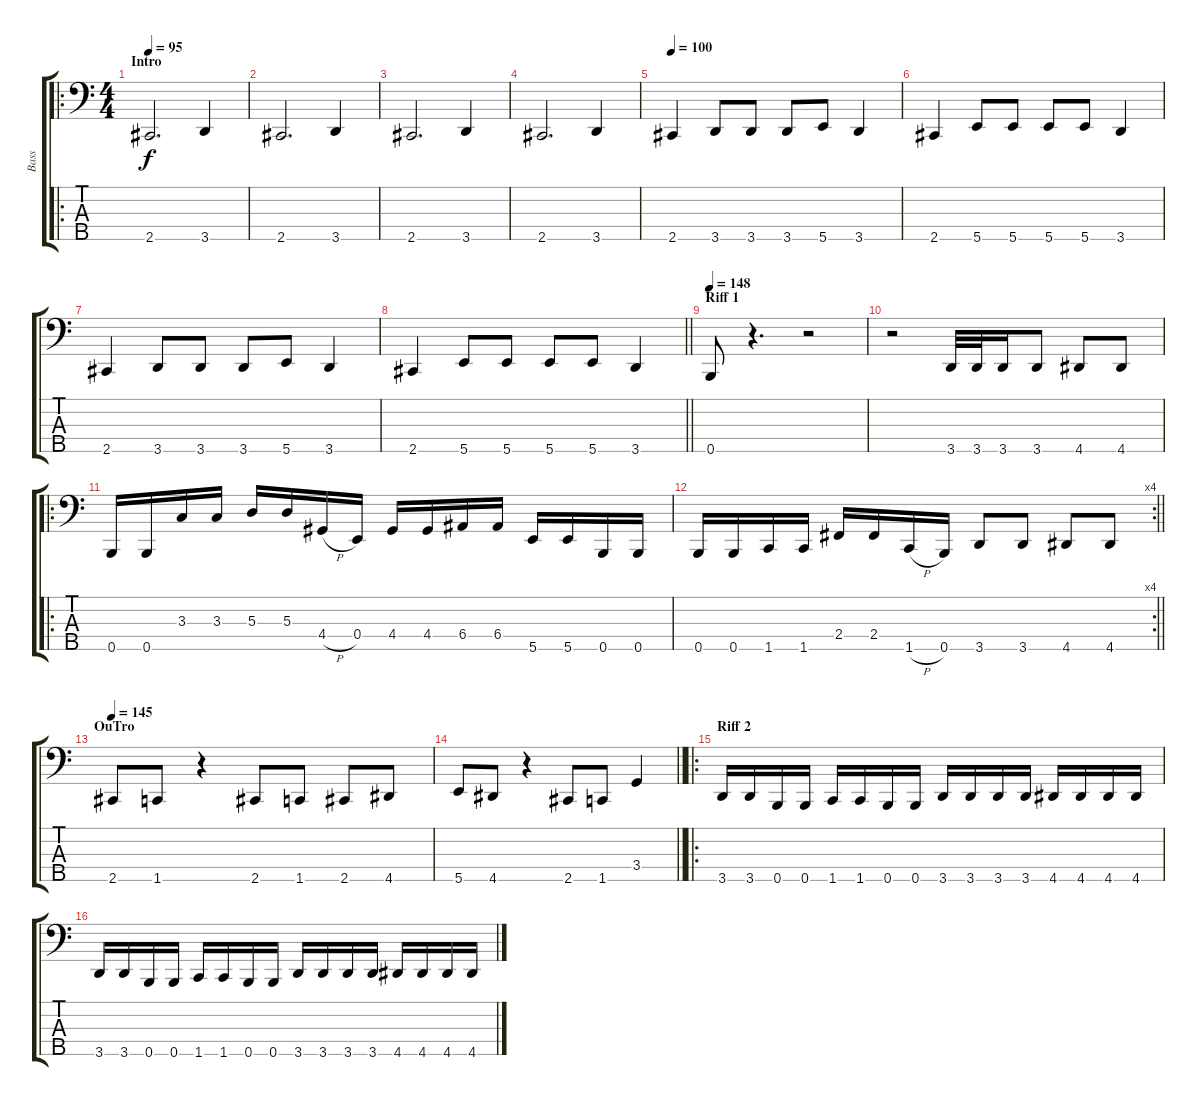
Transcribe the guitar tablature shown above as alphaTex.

\track ("Bass" "Bass") {instrument electricbassfinger}
\staff {score tabs}
\tuning (G2 D2 A1 E1 B0) {hide}
\ro
\ts (4 4)
\section ("" "Intro")
\tempo 95
\clef f4
\ks c
2.5.2{d dy f instrument electricbassfinger} 3.5.4 |
2.5.2{d} 3.5.4 |
2.5.2{d} 3.5.4 |
2.5.2{d} 3.5.4 |
\tempo 100
2.5.4 3.5.8 3.5.8 3.5.8 5.5.8 3.5.4 |
2.5.4 5.5.8 5.5.8 5.5.8 5.5.8 3.5.4 |
2.5.4 3.5.8 3.5.8 3.5.8 5.5.8 3.5.4 |
\barLineRight lightlight
2.5.4 5.5.8 5.5.8 5.5.8 5.5.8 3.5.4 |
\section ("" "Riff 1")
\tempo 148
0.5.8 r.4{d} r.2 |
r.2 3.5.32 3.5.32 3.5.16 3.5.8 4.5.8 4.5.8 |
\ro
0.5.16 0.5.16 3.3.16 3.3.16 5.3.16 5.3.16 4.4{h}.16 0.4.16 4.4.16 4.4.16 6.4.16 6.4.16 5.5.16 5.5.16 0.5.16 0.5.16 |
\rc 4
\barLineRight lightlight
0.5.16 0.5.16 1.5.16 1.5.16 2.4.16 2.4.16 1.5{h}.16 0.5.16 3.5.8 3.5.8 4.5.8 4.5.8 |
\section ("" "OuTro")
\tempo 145
2.5.8 1.5.8 r.4 2.5.8 1.5.8 2.5.8 4.5.8 |
\barLineRight lightlight
5.5.8 4.5.8 r.4 2.5.8 1.5.8 3.4.4 |
\ro
\section ("" "Riff 2")
3.5.16 3.5.16 0.5.16 0.5.16 1.5.16 1.5.16 0.5.16 0.5.16 3.5.16 3.5.16 3.5.16 3.5.16 4.5.16 4.5.16 4.5.16 4.5.16 |
3.5.16 3.5.16 0.5.16 0.5.16 1.5.16 1.5.16 0.5.16 0.5.16 3.5.16 3.5.16 3.5.16 3.5.16 4.5.16 4.5.16 4.5.16 4.5.16
